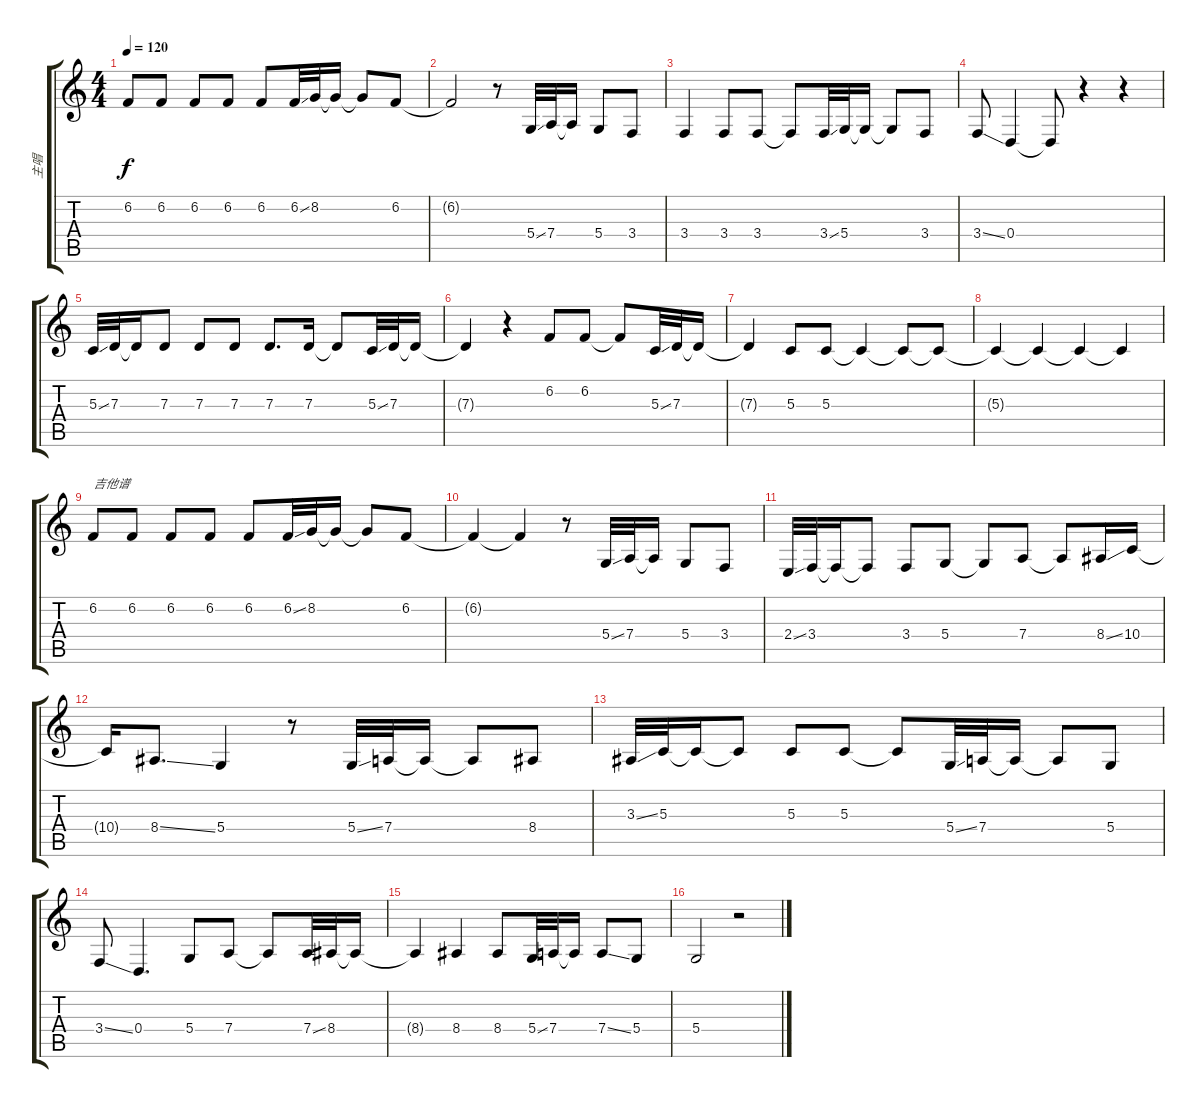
\track ("主唱" "主唱") {instrument lead3calliope}
\staff {score tabs}
\tuning (E4 B3 G3 D3 A2 E2) {hide}
\ts (4 4)
\tempo 120
\clef g2
\ks c
6.2.8{dy f} 6.2.8 6.2.8 6.2.8 6.2.8 6.2{ss}.32 8.2.32 8.2{t}.16 8.2{t}.8 6.2.8 |
6.2{t}.2 r.8 5.4{ss}.32 7.4.32 7.4{t}.16 5.4.8 3.4.8 |
3.4.4 3.4.8 3.4.8 3.4{t}.8 3.4{ss}.32 5.4.32 5.4{t}.16 5.4{t}.8 3.4.8 |
3.4{ss}.8 0.4.4 0.4{t}.8 r.4 r.4 |
5.3{ss}.32 7.3.32 7.3{t}.16 7.3.8 7.3.8 7.3.8 7.3.8{d} 7.3.16 7.3{t}.8 5.3{ss}.32 7.3.32 7.3{t}.16 |
7.3{t}.4 r.4 6.2.8 6.2.8 6.2{t}.8 5.3{ss}.32 7.3.32 7.3{t}.16 |
7.3{t}.4 5.3.8 5.3.8 5.3{t}.4 5.3{t}.8 5.3{t}.8 |
5.3{t}.4 5.3{t}.4 5.3{t}.4 5.3{t}.4 |
6.2.8{txt "吉他谱"} 6.2.8 6.2.8 6.2.8 6.2.8 6.2{ss}.32 8.2.32 8.2{t}.16 8.2{t}.8 6.2.8 |
6.2{t}.4 6.2{t}.4 r.8 5.4{ss}.32 7.4.32 7.4{t}.16 5.4.8 3.4.8 |
2.4{ss}.32 3.4.32 3.4{t}.16 3.4{t}.8 3.4.8 5.4.8 5.4{t}.8 7.4.8 7.4{t}.8 8.4{ss}.16 10.4.16 |
10.4{t}.16 8.4{ss}.8{d} 5.4.4 r.8 5.4{ss}.32 7.4.32 7.4{t}.16 7.4{t}.8 8.4.8 |
3.3{ss}.32 5.3.32 5.3{t}.16 5.3{t}.8 5.3.8 5.3.8 5.3{t}.8 5.4{ss}.32 7.4.32 7.4{t}.16 7.4{t}.8 5.4.8 |
3.4{ss}.8 0.4.4{d} 5.4.8 7.4.8 7.4{t}.8 7.4{ss}.32 8.4.32 8.4{t}.16 |
8.4{t}.4 8.4.4 8.4.8 5.4{ss}.32 7.4.32 7.4{t}.16 7.4{ss}.8 5.4.8 |
5.4.2 r.2
